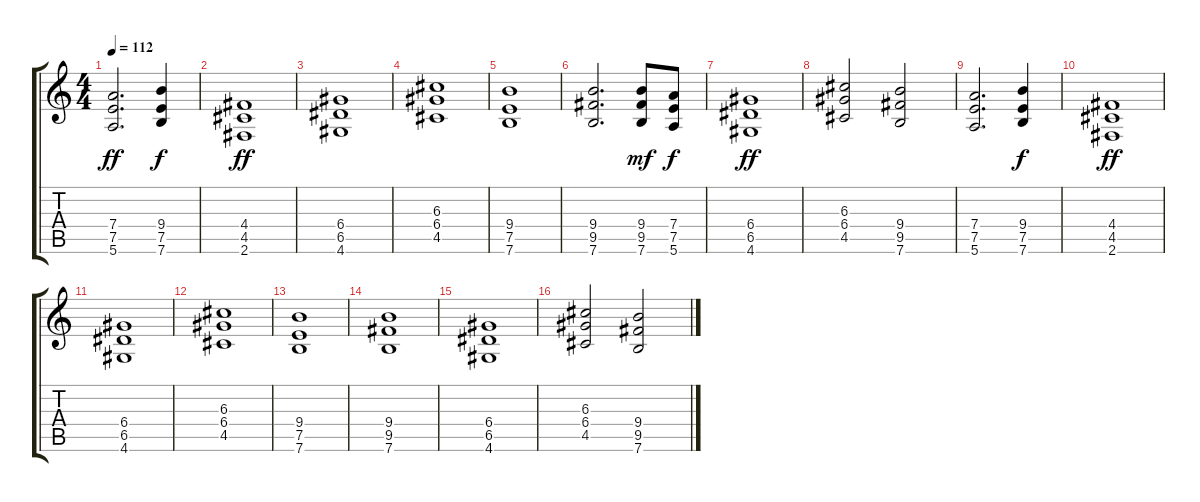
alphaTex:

\track "" {instrument distortionguitar}
\staff {score tabs}
\tuning (E4 B3 G3 D3 A2 E2) {hide}
\ts (4 4)
\tempo 112
\clef g2
\ks c
(7.4 7.5 5.6).2{d dy ff} (9.4 7.5 7.6).4{dy f} |
(4.4 4.5 2.6).1{dy ff} |
(6.4 6.5 4.6).1 |
(6.3 6.4 4.5).1 |
(9.4 7.5 7.6).1 |
(9.4 9.5 7.6).2{d} (9.4 9.5 7.6).8{dy mf} (7.4 7.5 5.6).8{dy f} |
(6.4 6.5 4.6).1{dy ff} |
(6.3 6.4 4.5).2 (9.4 9.5 7.6).2 |
(7.4 7.5 5.6).2{d} (9.4 7.5 7.6).4{dy f} |
(4.4 4.5 2.6).1{dy ff} |
(6.4 6.5 4.6).1 |
(6.3 6.4 4.5).1 |
(9.4 7.5 7.6).1 |
(9.4 9.5 7.6).1 |
(6.4 6.5 4.6).1 |
(6.3 6.4 4.5).2{volume 0} (9.4 9.5 7.6).2
